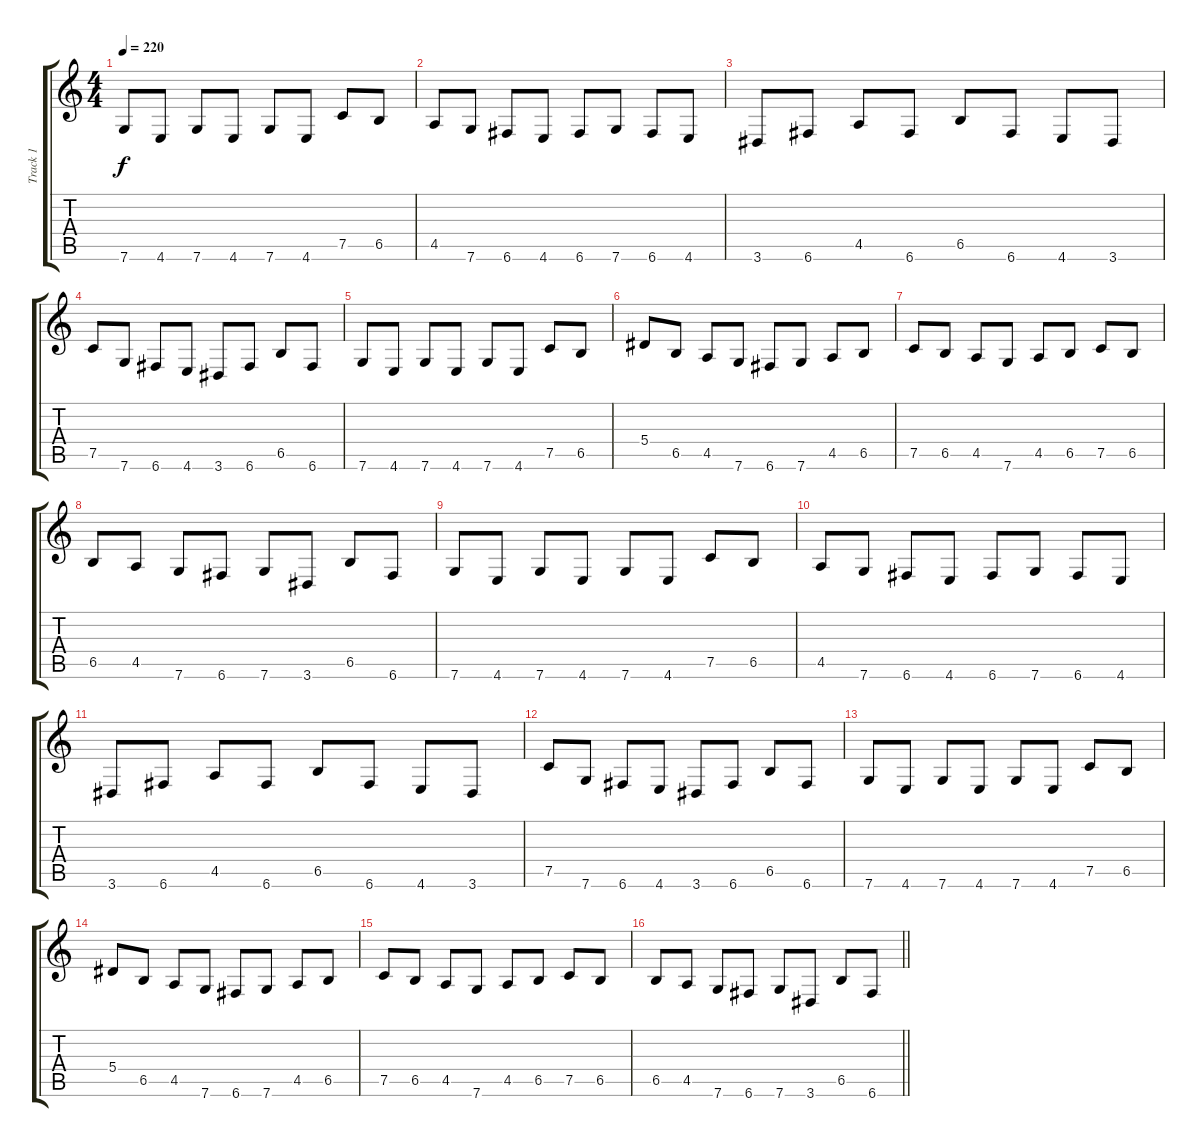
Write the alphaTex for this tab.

\track ("Track 1" "Track 1") {instrument distortionguitar}
\staff {score tabs}
\tuning (C4 G3 Eb3 Bb2 F2 C2) {hide}
\ts (4 4)
\tempo 220
\clef g2
\ks c
7.6.8{dy f} 4.6.8 7.6.8 4.6.8 7.6.8 4.6.8 7.5.8 6.5.8 |
4.5.8 7.6.8 6.6.8 4.6.8 6.6.8 7.6.8 6.6.8 4.6.8 |
3.6.8 6.6.8 4.5.8 6.6.8 6.5.8 6.6.8 4.6.8 3.6.8 |
7.5.8 7.6.8 6.6.8 4.6.8 3.6.8 6.6.8 6.5.8 6.6.8 |
7.6.8 4.6.8 7.6.8 4.6.8 7.6.8 4.6.8 7.5.8 6.5.8 |
5.4.8 6.5.8 4.5.8 7.6.8 6.6.8 7.6.8 4.5.8 6.5.8 |
7.5.8 6.5.8 4.5.8 7.6.8 4.5.8 6.5.8 7.5.8 6.5.8 |
6.5.8 4.5.8 7.6.8 6.6.8 7.6.8 3.6.8 6.5.8 6.6.8 |
7.6.8 4.6.8 7.6.8 4.6.8 7.6.8 4.6.8 7.5.8 6.5.8 |
4.5.8 7.6.8 6.6.8 4.6.8 6.6.8 7.6.8 6.6.8 4.6.8 |
3.6.8 6.6.8 4.5.8 6.6.8 6.5.8 6.6.8 4.6.8 3.6.8 |
7.5.8 7.6.8 6.6.8 4.6.8 3.6.8 6.6.8 6.5.8 6.6.8 |
7.6.8 4.6.8 7.6.8 4.6.8 7.6.8 4.6.8 7.5.8 6.5.8 |
5.4.8 6.5.8 4.5.8 7.6.8 6.6.8 7.6.8 4.5.8 6.5.8 |
7.5.8 6.5.8 4.5.8 7.6.8 4.5.8 6.5.8 7.5.8 6.5.8 |
\barLineRight lightlight
6.5.8 4.5.8 7.6.8 6.6.8 7.6.8 3.6.8 6.5.8 6.6.8
